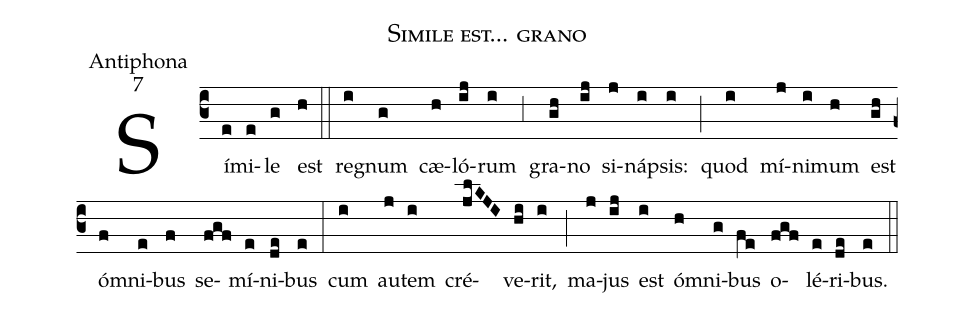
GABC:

name:Simile est... grano;
office-part:Antiphona;
mode:7;
%%
(c3) Sí(e)mi(e)le(g) est(h) (::)
re(i)gnum(g) cæ(h)ló(ij)rum(i) (,3) gra(gh)no(ij) si(j)ná(i)psis:(i) (;) quod(i) mí(j)ni(i)mum(h) est(gh) ó(f)mni(e)bus(f) se(fgf)mí(e)ni(de)bus(e) (:)
cum(i) au(j)tem(i) cré(jlKJI)ve(hi)rit,(i) (;) ma(j)jus(ij) est(i) ó(h)mni(g)bus(fe) o(fgf)lé(e)ri(de)bus.(e) (::)
